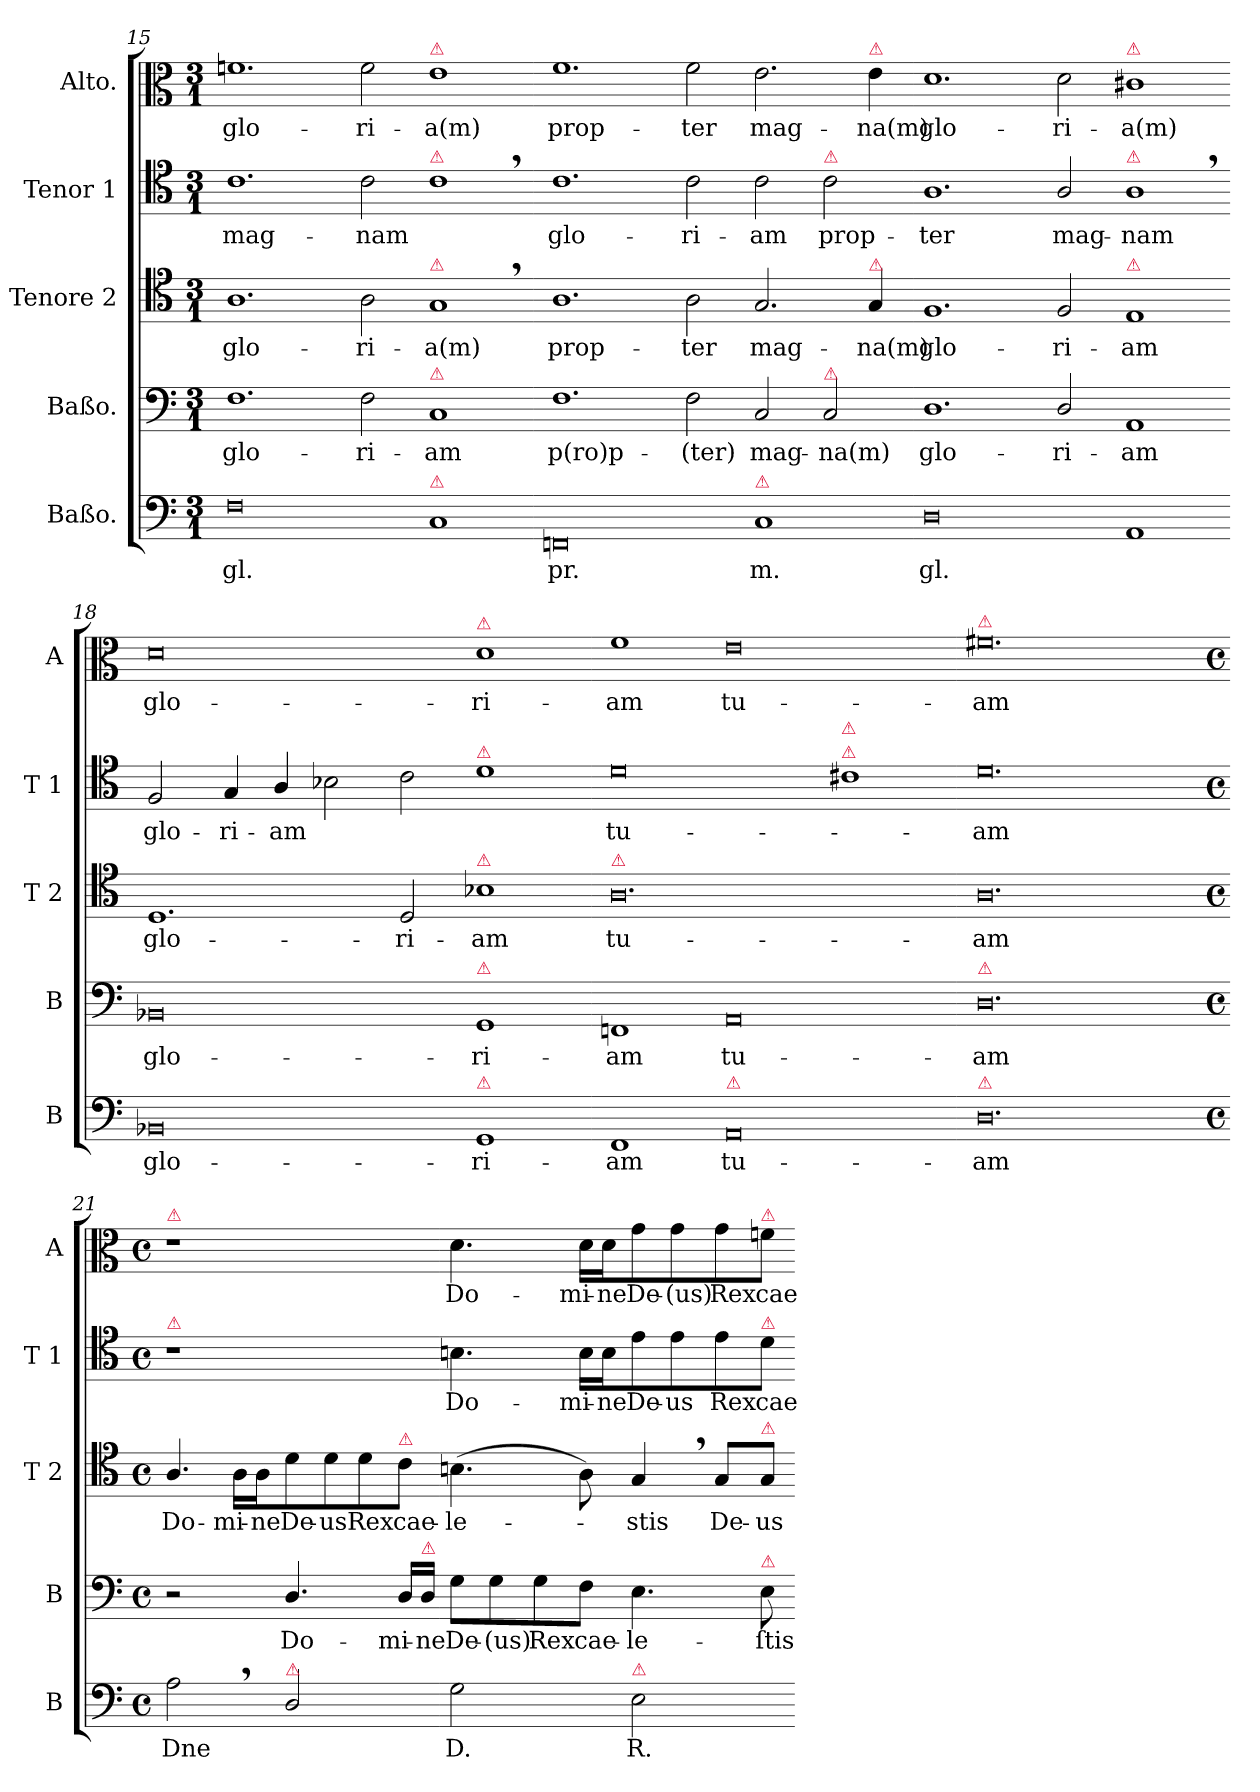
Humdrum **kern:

**kern	**text	**kern	**text	**kern	**text	**kern	**text	**kern	**text
*part5	*part5	*part4	*part4	*part3	*part3	*part2	*part2	*part1	*part1
*staff5	*staff5	*staff4	*staff4	*staff3	*staff3	*staff2	*staff2	*staff1	*staff1
*I"Baßo.	*	*I"Baßo.	*	*I"Tenore 2	*	*I"Tenor 1	*	*I"Alto.	*
*I'B	*	*I'B	*	*I'T 2	*	*I'T 1	*	*I'A	*
*clefF4	*	*clefF4	*	*clefC4	*	*clefC4	*	*clefC3	*
*k[]	*	*k[]	*	*k[]	*	*k[]	*	*k[]	*
*a:	*	*a:	*	*a:	*	*a:	*	*a:	*
*M3/1	*	*M3/1	*	*M3/1	*	*M3/1	*	*M3/1	*
=15	=15	=15	=15	=15	=15	=15	=15	=15	=15
0F\	gl.	1.F\	glo-	1.A\	glo-	1.c\	mag-	1.fn\	glo-
.	.	2F\	-ri-	2A\	-ri-	2c\	-nam	2f\	-ri-
!	!	!	!	!	!	!	!	!LO:TX:a:color=crimson:t=⚠	!
!	!	!	!	!	!	!LO:TX:a:color=crimson:t=⚠	!	!	!
!	!	!	!	!LO:TX:a:color=crimson:t=⚠	!	!	!	!	!
!	!	!LO:TX:a:color=crimson:t=⚠	!	!	!	!	!	!	!
!LO:TX:a:color=crimson:t=⚠	!	!	!	!	!	!	!	!	!
1C/	.	1C/	-am	1G,</	-a(m)	1c,\	.	1e\	-a(m)
=16-	=16-	=16-	=16-	=16-	=16-	=16-	=16-	=16-	=16-
!	!LO:LY:i	!	!LO:LY:i	!	!	!	!	!	!LO:LY:i
0FFn\	pr.	1.F\	p(ro)p-	1.A\	prop-	1.c\	glo-	1.f\	prop-
!	!	!	!LO:LY:i	!	!	!	!	!	!LO:LY:i
.	.	2F\	-(ter)	2A\	-ter	2c\	-ri-	2f\	-ter
!LO:TX:a:color=crimson:t=⚠	!	!	!	!	!	!	!	!	!
!	!LO:LY:i	!	!LO:LY:i	!	!	!	!	!	!LO:LY:i
1C/	m.	2C/	mag-	2.G/	mag-	2c\	-am	2.e\	mag-
!	!	!	!	!	!	!LO:TX:a:color=crimson:t=⚠	!	!	!
!	!	!LO:TX:a:color=crimson:t=⚠	!	!	!	!	!	!	!
!	!	!	!LO:LY:i	!	!	!	!LO:LY:i	!	!
.	.	2C/	-na(m)	.	.	2c\	prop-	.	.
!	!	!	!	!	!	!	!	!LO:TX:a:color=crimson:t=⚠	!
!	!	!	!	!LO:TX:a:color=crimson:t=⚠	!	!	!	!	!
!	!	!	!	!	!	!	!	!	!LO:LY:i
.	.	.	.	4G/	-na(m)	.	.	4e\	-na(m)
=17-	=17-	=17-	=17-	=17-	=17-	=17-	=17-	=17-	=17-
!	!LO:LY:i	!	!LO:LY:i	!	!	!	!LO:LY:i	!	!LO:LY:i
0D\	gl.	1.D\	glo-	1.F/	glo-	1.A\	-ter	1.d\	glo-
!	!	!	!LO:LY:i	!	!	!	!LO:LY:i	!	!LO:LY:i
.	.	2D/	-ri-	2F/	-ri-	2A/	mag-	2d\	-ri-
!	!	!	!	!	!	!	!	!LO:TX:a:color=crimson:t=⚠	!
!	!	!	!	!	!	!LO:TX:a:color=crimson:t=⚠	!	!	!
!	!	!	!	!LO:TX:a:color=crimson:t=⚠	!	!	!	!	!
!	!	!	!LO:LY:i	!	!	!	!LO:LY:i	!	!LO:LY:i
1AA/	.	1AA/	-am	1E/	-am	1A,\	-nam	1c#X\	-a(m)
=18-	=18-	=18-	=18-	=18-	=18-	=18-	=18-	=18-	=18-
0BB-X/	glo-	0BB-X/	glo-	1.D/	glo-	2F/	glo-	0d\	glo-
.	.	.	.	.	.	4G/	-ri-	.	.
.	.	.	.	.	.	4A/	-am	.	.
.	.	.	.	.	.	2B-X\	.	.	.
.	.	.	.	2D/	-ri-	2c\	.	.	.
!	!	!	!	!	!	!	!	!LO:TX:a:color=crimson:t=⚠	!
!	!	!	!	!	!	!LO:TX:a:color=crimson:t=⚠	!	!	!
!	!	!	!	!LO:TX:a:color=crimson:t=⚠	!	!	!	!	!
!	!	!LO:TX:a:color=crimson:t=⚠	!	!	!	!	!	!	!
!LO:TX:a:color=crimson:t=⚠	!	!	!	!	!	!	!	!	!
1GG/	-ri-	1GG/	-ri-	1B-X\	-am	1d\	.	1d\	-ri-
=19-	=19-	=19-	=19-	=19-	=19-	=19-	=19-	=19-	=19-
!	!	!	!	!LO:TX:a:color=crimson:t=⚠	!	!	!	!	!
1FF/	-am	1FFn/	-am	0.A\	tu-	0d\	tu-	1f\	-am
!LO:TX:a:color=crimson:t=⚠	!	!	!	!	!	!	!	!	!
0AA/	tu-	0AA/	tu-	.	.	.	.	0e\	tu-
!	!	!	!	!	!	!LO:TX:a:color=crimson:t=⚠	!	!	!
!	!	!	!	!	!	!LO:TX:a:color=crimson:t=⚠	!	!	!
.	.	.	.	.	.	1c#X\	.	.	.
=20-	=20-	=20-	=20-	=20-	=20-	=20-	=20-	=20-	=20-
!	!	!	!	!	!	!	!	!LO:TX:a:color=crimson:t=⚠	!
!	!	!LO:TX:a:color=crimson:t=⚠	!	!	!	!	!	!	!
!LO:TX:a:color=crimson:t=⚠	!	!	!	!	!	!	!	!	!
0.D\	-am	0.D\	-am	0.A\	-am	0.d\	-am	0.f#X\	-am
=21-	=21-	=21-	=21-	=21-	=21-	=21-	=21-	=21-	=21-
*M2/1	*	*M2/1	*	*M2/1	*	*M2/1	*	*M2/1	*
*met(c)	*	*met(c)	*	*met(c)	*	*met(c)	*	*met(c)	*
!	!	!	!	!	!	!	!	!LO:TX:a:color=crimson:t=⚠	!
!	!	!	!	!	!	!LO:TX:a:color=crimson:t=⚠	!	!	!
2A,\	Dne	2r	.	4.A/	Do-	1r	.	1r	.
.	.	.	.	16A\LL	-mi-	.	.	.	.
.	.	.	.	16A\J	-ne	.	.	.	.
!LO:TX:a:color=crimson:t=⚠	!	!	!	!	!	!	!	!	!
2D/	.	4.D/	Do-	8d\	De-	.	.	.	.
.	.	.	.	8d\	-us	.	.	.	.
.	.	.	.	8d\	Rex	.	.	.	.
!	!	!	!	!LO:TX:a:color=crimson:t=⚠	!	!	!	!	!
.	.	16D/LL	-mi-	8c\J	cae-	.	.	.	.
!	!	!LO:TX:a:color=crimson:t=⚠	!	!	!	!	!	!	!
.	.	16D/JJ	-ne	.	.	.	.	.	.
2G\	D.	8G\L	De-	(4.Bn\	-le-	4.Bn\	Do-	4.d\	Do-
.	.	8G\	-(us)	.	.	.	.	.	.
.	.	8G\	Rex	.	.	.	.	.	.
.	.	8F\J	cae-	8A\)	.	16B\LL	-mi-	16d\LL	-mi-
.	.	.	.	.	.	16B\J	-ne	16d\J	-ne
!LO:TX:a:color=crimson:t=⚠	!	!	!	!	!	!	!	!	!
2E\	R.	4.E\	-le-	4G,</	-stis	8e\	De-	8g\	De-
.	.	.	.	.	.	8e\	-us	8g\	-(us)
.	.	.	.	8G/L	De-	8e\	Rex	8g\	Rex
!	!	!	!	!	!	!	!	!LO:TX:a:color=crimson:t=⚠	!
!	!	!	!	!	!	!LO:TX:a:color=crimson:t=⚠	!	!	!
!	!	!	!	!LO:TX:a:color=crimson:t=⚠	!	!	!	!	!
!	!	!LO:TX:a:color=crimson:t=⚠	!	!	!	!	!	!	!
.	.	8E\	-ſtis	8G/J	-us	8d\J	cae-	8fn\J	cae-
=-	=-	=-	=-	=-	=-	=-	=-	=-	=-
*-	*-	*-	*-	*-	*-	*-	*-	*-	*-
